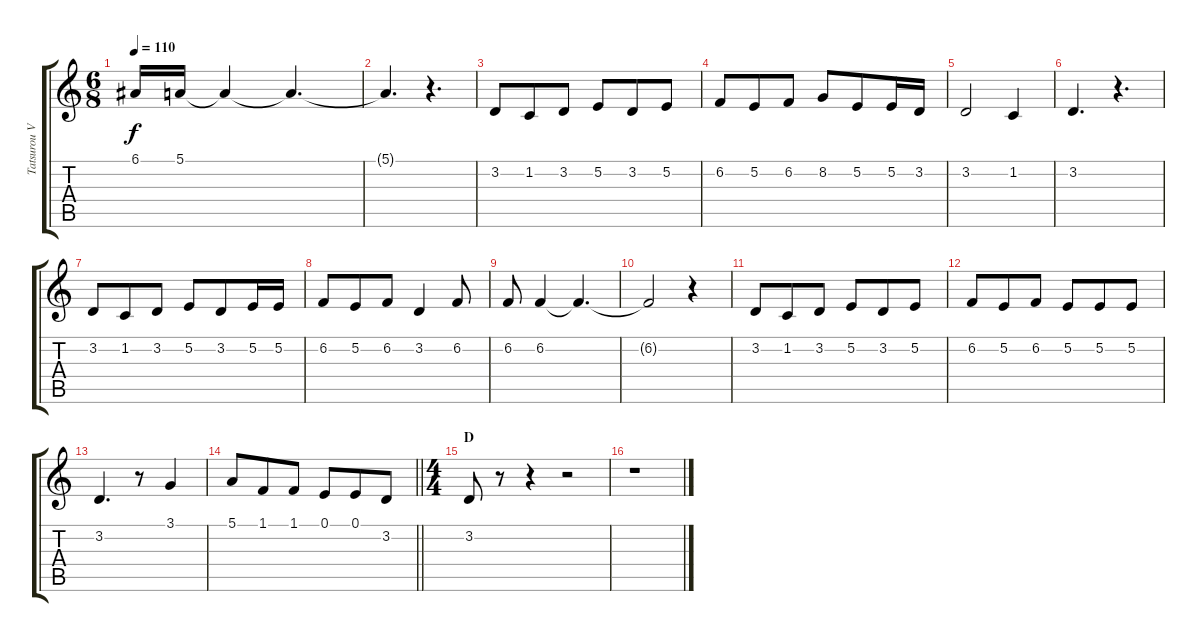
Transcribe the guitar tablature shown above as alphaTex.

\track ("Tatsurou Vocals" "Tatsurou V") {instrument altosax}
\staff {score tabs}
\tuning (E4 B3 G3 D3 A2 E2) {hide}
\ts (6 8)
\tempo 110
\clef g2
\ks c
6.1.16{dy f} 5.1.16 5.1{t}.4 5.1{t}.4{d} |
5.1{t}.4{d} r.4{d} |
3.2.8 1.2.8 3.2.8 5.2.8 3.2.8 5.2.8 |
6.2.8 5.2.8 6.2.8 8.2.8 5.2.8 5.2.16 3.2.16 |
3.2.2 1.2.4 |
3.2.4{d} r.4{d} |
3.2.8 1.2.8 3.2.8 5.2.8 3.2.8 5.2.16 5.2.16 |
6.2.8 5.2.8 6.2.8 3.2.4 6.2.8 |
6.2.8 6.2.4 6.2{t}.4{d} |
6.2{t}.2 r.4 |
3.2.8 1.2.8 3.2.8 5.2.8 3.2.8 5.2.8 |
6.2.8 5.2.8 6.2.8 5.2.8 5.2.8 5.2.8 |
3.2.4{d} r.8 3.1.4 |
\barLineRight lightlight
5.1.8 1.1.8 1.1.8 0.1.8 0.1.8 3.2.8 |
\ts (4 4)
\section ("" "D")
3.2.8 r.8 r.4 r.2 |
r.1
